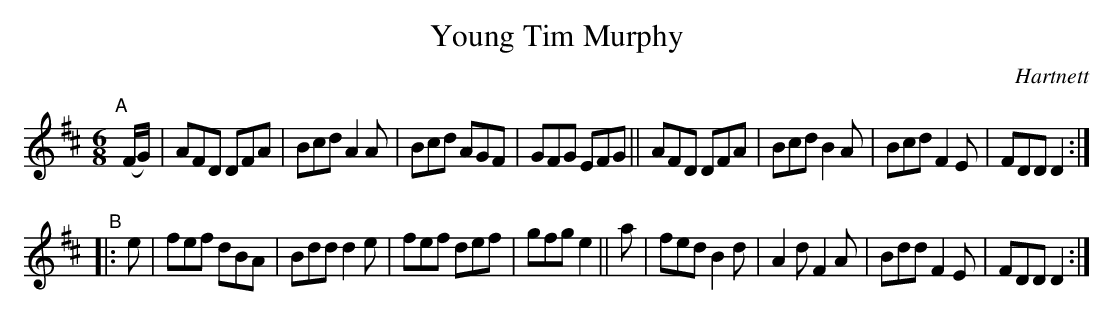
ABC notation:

X:1
T: Young Tim Murphy
O: Hartnett
M: 6/8
L: 1/8
K: D
"^A"[|] (F/G/) |\
AFD DFA | Bcd A2A | Bcd AGF | GFG EFG ||\
AFD DFA | Bcd B2A | Bcd F2E | FDD D2 :|
"^B"|: e |\
fef dBA | Bdd d2e | fef def | gfg e2 || a |\
fed B2d | A2d F2A | Bdd F2E | FDD D2 :|
